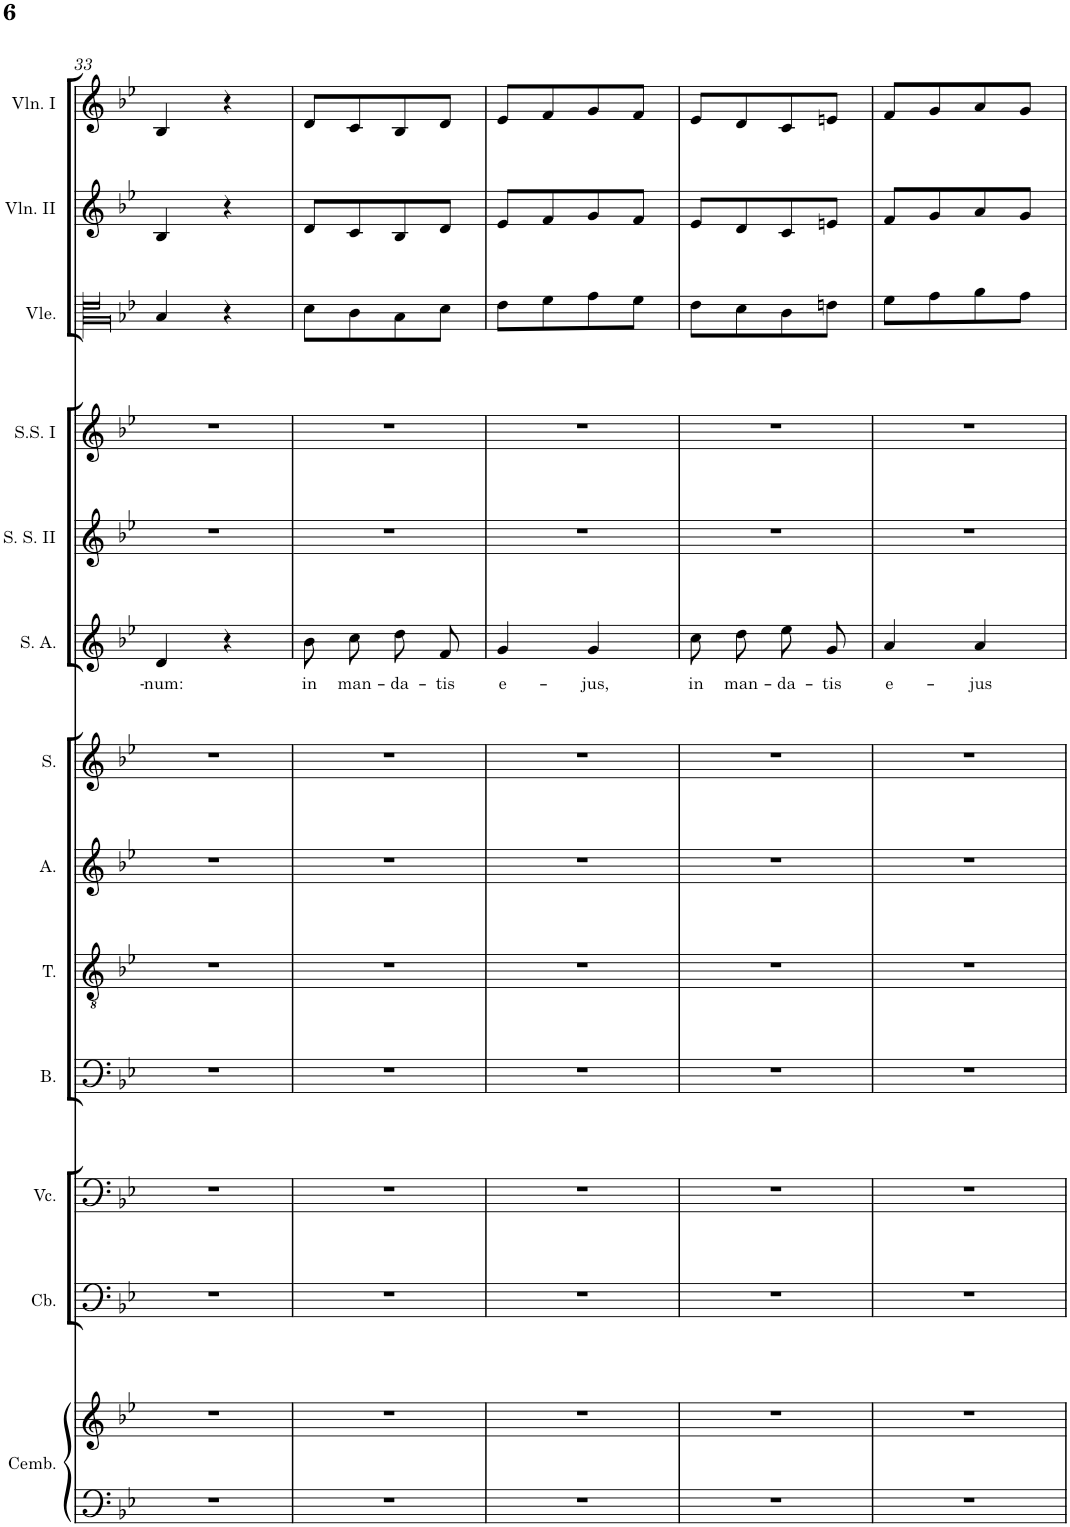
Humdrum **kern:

**kern	**kern	**kern	**kern	**kern	**kern	**kern	**kern	**kern	**text	**kern	**kern	**kern	**kern	**kern
*part13	*part13	*part12	*part11	*part10	*part9	*part8	*part7	*part6	*part6	*part5	*part4	*part3	*part2	*part1
*staff14	*staff13	*staff12	*staff11	*staff10	*staff9	*staff8	*staff7	*staff6	*staff6	*staff5	*staff4	*staff3	*staff2	*staff1
*I"Cembalo	*	*I"Contrabassi	*I"Violoncelli	*I"Bassi	*I"Tenori	*I"Alti	*I"Soprani	*I"Alti Soli	*	*I"Soprani Soli II	*I"Soprani Soli I	*I"Viole	*I"Violini II	*I"Violini I
*I'Cemb.	*	*I'Cb.	*I'Vc.	*I'B.	*I'T.	*I'A.	*I'S.	*	*	*I'S. S. II	*I'S.S. I	*I'Vle.	*I'Vln. II	*I'Vln. I
!!LO:PB:g=z
*clefF4	*clefG2	*clefF4	*clefF4	*clefF4	*clefGv2	*clefG2	*clefG2	*clefG2	*	*clefG2	*clefG2	*clefC3	*clefG2	*clefG2
*	*	*Trd7c12	*	*	*	*	*	*	*	*	*	*	*	*
*k[b-e-]	*k[b-e-]	*k[b-e-]	*k[b-e-]	*k[b-e-]	*k[b-e-]	*k[b-e-]	*k[b-e-]	*k[b-e-]	*	*k[b-e-]	*k[b-e-]	*k[b-e-]	*k[b-e-]	*k[b-e-]
*M2/4	*M2/4	*M2/4	*M2/4	*M2/4	*M2/4	*M2/4	*M2/4	*M2/4	*	*M2/4	*M2/4	*M2/4	*M2/4	*M2/4
=33	=33	=33	=33	=33	=33	=33	=33	=33	=33	=33	=33	=33	=33	=33
!	!	!	!	!	!	!	!	!	!LO:LY:b	!	!	!	!	!
2r	2r	2r	2r	2r	2r	2r	2r	4d/	-num:	2r	2r	4B-/	4B-/	4B-/
.	.	.	.	.	.	.	.	4r	.	.	.	4r	4r	4r
=34	=34	=34	=34	=34	=34	=34	=34	=34	=34	=34	=34	=34	=34	=34
!	!	!	!	!	!	!	!	!	!LO:LY:b	!	!	!	!	!
2r	2r	2r	2r	2r	2r	2r	2r	8b-\L	in	2r	2r	8d\L	8d/L	8d/L
!	!	!	!	!	!	!	!	!	!LO:LY:b	!	!	!	!	!
.	.	.	.	.	.	.	.	8cc\J	man-	.	.	8c\	8c/	8c/
!	!	!	!	!	!	!	!	!	!LO:LY:b	!	!	!	!	!
.	.	.	.	.	.	.	.	8dd/L	-da-	.	.	8B-\	8B-/	8B-/
!	!	!	!	!	!	!	!	!	!LO:LY:b	!	!	!	!	!
.	.	.	.	.	.	.	.	8f/J	-tis	.	.	8d\J	8d/J	8d/J
=35	=35	=35	=35	=35	=35	=35	=35	=35	=35	=35	=35	=35	=35	=35
!	!	!	!	!	!	!	!	!	!LO:LY:b	!	!	!	!	!
2r	2r	2r	2r	2r	2r	2r	2r	4g/	e-	2r	2r	8e-\L	8e-/L	8e-/L
.	.	.	.	.	.	.	.	.	.	.	.	8f\	8f/	8f/
!	!	!	!	!	!	!	!	!	!LO:LY:b	!	!	!	!	!
.	.	.	.	.	.	.	.	4g/	-jus,	.	.	8g\	8g/	8g/
.	.	.	.	.	.	.	.	.	.	.	.	8f\J	8f/J	8f/J
=36	=36	=36	=36	=36	=36	=36	=36	=36	=36	=36	=36	=36	=36	=36
!	!	!	!	!	!	!	!	!	!LO:LY:b	!	!	!	!	!
2r	2r	2r	2r	2r	2r	2r	2r	8cc\L	in	2r	2r	8e-\L	8e-/L	8e-/L
!	!	!	!	!	!	!	!	!	!LO:LY:b	!	!	!	!	!
.	.	.	.	.	.	.	.	8dd\J	man-	.	.	8d\	8d/	8d/
!	!	!	!	!	!	!	!	!	!LO:LY:b	!	!	!	!	!
.	.	.	.	.	.	.	.	8ee-\L	-da-	.	.	8c\	8c/	8c/
!	!	!	!	!	!	!	!	!	!LO:LY:b	!	!	!	!	!
.	.	.	.	.	.	.	.	8g\J	-tis	.	.	8en\J	8en/J	8en/J
=37	=37	=37	=37	=37	=37	=37	=37	=37	=37	=37	=37	=37	=37	=37
!	!	!	!	!	!	!	!	!	!LO:LY:b	!	!	!	!	!
2r	2r	2r	2r	2r	2r	2r	2r	4a/	e-	2r	2r	8f\L	8f/L	8f/L
.	.	.	.	.	.	.	.	.	.	.	.	8g\	8g/	8g/
!	!	!	!	!	!	!	!	!	!LO:LY:b	!	!	!	!	!
.	.	.	.	.	.	.	.	4a/	-jus	.	.	8a\	8a/	8a/
.	.	.	.	.	.	.	.	.	.	.	.	8g\J	8g/J	8g/J
=	=	=	=	=	=	=	=	=	=	=	=	=	=	=
*-	*-	*-	*-	*-	*-	*-	*-	*-	*-	*-	*-	*-	*-	*-
